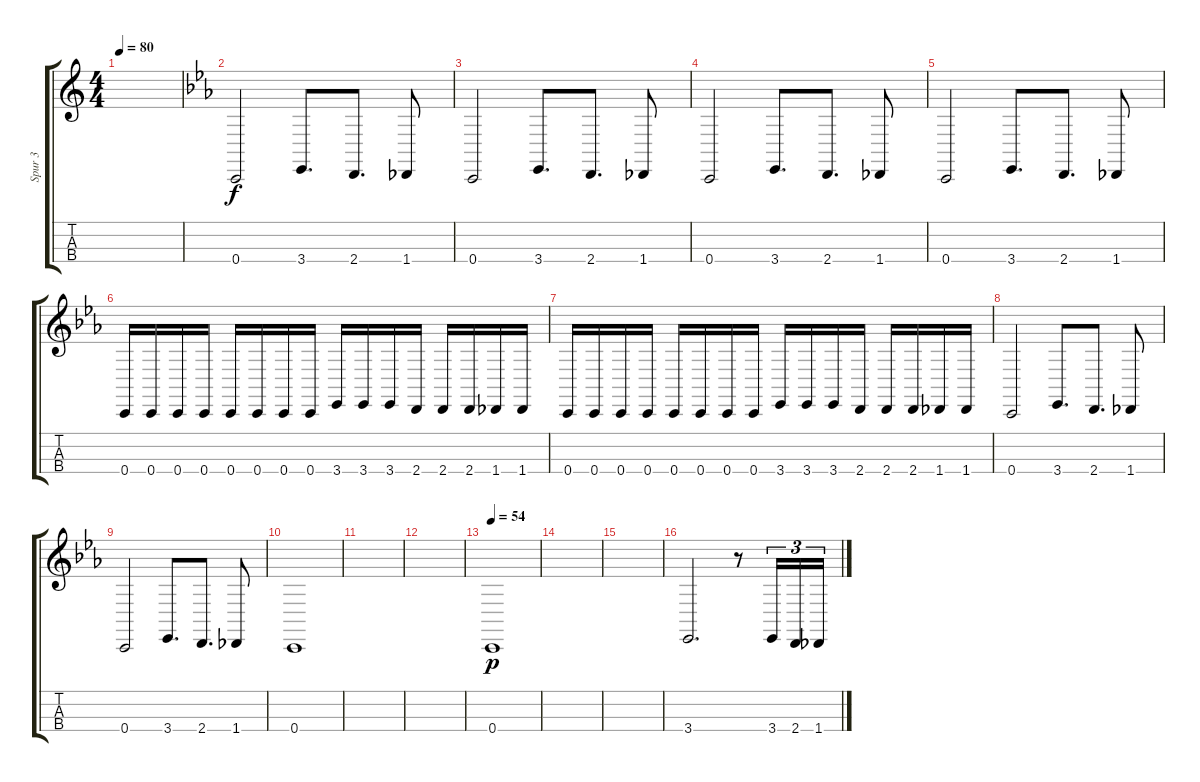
\track ("Spur 3" "Spur 3") {instrument cello}
\staff {score tabs}
\tuning (A3 D3 G2 C2) {hide}
\ts (4 4)
\tempo 80
\clef g2
\ks c
|
\ks eb
0.4.2 3.4.8{d} 2.4.8{d} 1.4.8 |
0.4.2 3.4.8{d} 2.4.8{d} 1.4.8 |
0.4.2 3.4.8{d} 2.4.8{d} 1.4.8 |
0.4.2 3.4.8{d} 2.4.8{d} 1.4.8 |
0.4.16 0.4.16 0.4.16 0.4.16 0.4.16 0.4.16 0.4.16 0.4.16 3.4.16 3.4.16 3.4.16 2.4.16 2.4.16 2.4.16 1.4.16 1.4.16 |
0.4.16 0.4.16 0.4.16 0.4.16 0.4.16 0.4.16 0.4.16 0.4.16 3.4.16 3.4.16 3.4.16 2.4.16 2.4.16 2.4.16 1.4.16 1.4.16 |
0.4.2 3.4.8{d} 2.4.8{d} 1.4.8 |
0.4.2 3.4.8{d} 2.4.8{d} 1.4.8 |
0.4.1 |
|
|
\tempo 54
0.4.1{dy p} |
|
|
3.4.2{d} r.8 3.4.16{tu (3 2)} 2.4.16{tu (3 2)} 1.4.16{tu (3 2)}
